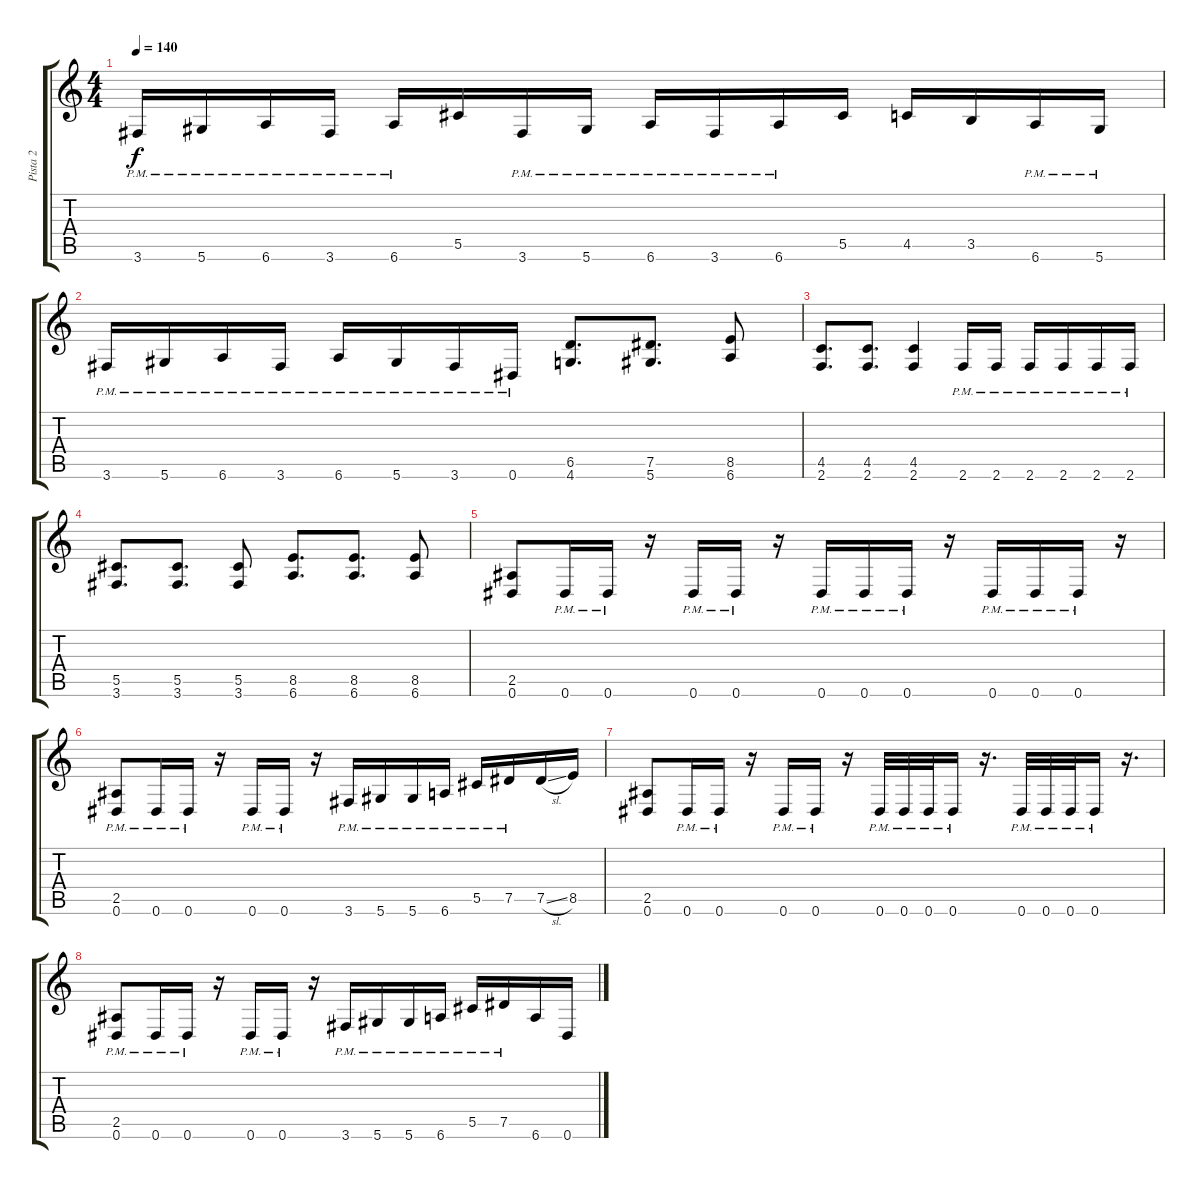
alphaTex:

\track ("Pista 2" "Pista 2") {instrument overdrivenguitar}
\staff {score tabs}
\tuning (Eb4 Bb3 Gb3 Db3 Ab2 Eb2) {hide}
\ts (4 4)
\tempo 140
\clef g2
\ks c
3.6{pm}.16{dy f} 5.6{pm}.16 6.6{pm}.16 3.6{pm}.16 6.6{pm}.16 5.5.16 3.6{pm}.16 5.6{pm}.16 6.6{pm}.16 3.6{pm}.16 6.6{pm}.16 5.5.16 4.5.16 3.5.16 6.6{pm}.16 5.6{pm}.16 |
3.6{pm}.16 5.6{pm}.16 6.6{pm}.16 3.6{pm}.16 6.6{pm}.16 5.6{pm}.16 3.6{pm}.16 0.6{pm}.16 (6.5 4.6).8{d} (7.5 5.6).8{d} (8.5 6.6).8 |
(4.5 2.6).8{d} (4.5 2.6).8{d} (4.5 2.6).4 2.6{pm}.16 2.6{pm}.16 2.6{pm}.16 2.6{pm}.16 2.6{pm}.16 2.6{pm}.16 |
(5.5 3.6).8{d} (5.5 3.6).8{d} (5.5 3.6).8 (8.5 6.6).8{d} (8.5 6.6).8{d} (8.5 6.6).8 |
(2.5 0.6).8 0.6{pm}.16 0.6{pm}.16 r.16 0.6{pm}.16 0.6{pm}.16 r.16 0.6{pm}.16 0.6{pm}.16 0.6{pm}.16 r.16 0.6{pm}.16 0.6{pm}.16 0.6{pm}.16 r.16 |
(2.5{pm} 0.6{pm}).8 0.6{pm}.16 0.6{pm}.16 r.16 0.6{pm}.16 0.6{pm}.16 r.16 3.6{pm}.16 5.6{pm}.16 5.6{pm}.16 6.6{pm}.16 5.5{pm}.16 7.5{pm}.16 7.5{sl}.16 8.5.16 |
(2.5 0.6).8 0.6{pm}.16 0.6{pm}.16 r.16 0.6{pm}.16 0.6{pm}.16 r.16 0.6{pm}.32 0.6{pm}.32 0.6{pm}.32 0.6{pm}.16 r.16{d} 0.6{pm}.32 0.6{pm}.32 0.6{pm}.32 0.6{pm}.16 r.16{d} |
(2.5{pm} 0.6{pm}).8 0.6{pm}.16 0.6{pm}.16 r.16 0.6{pm}.16 0.6{pm}.16 r.16 3.6{pm}.16 5.6{pm}.16 5.6{pm}.16 6.6{pm}.16 5.5{pm}.16 7.5{pm}.16 6.6.16 0.6.16
